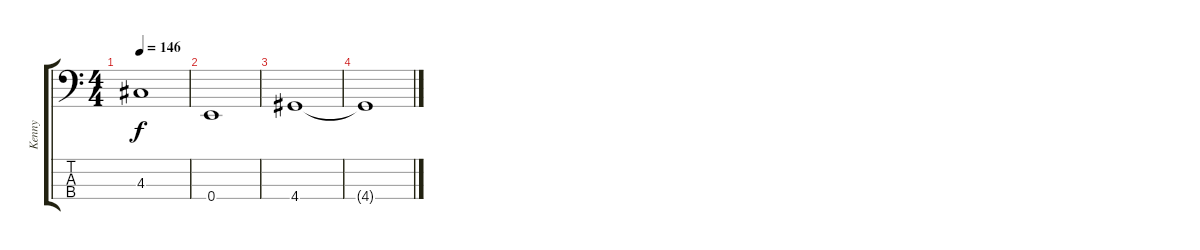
\track ("Kenny" "Kenny") {instrument electricbassfinger}
\staff {score tabs}
\tuning (G2 D2 A1 E1) {hide}
\ts (4 4)
\tempo 146
\clef f4
\ks c
4.3.1{dy f} |
0.4.1 |
4.4.1 |
4.4{t}.1
